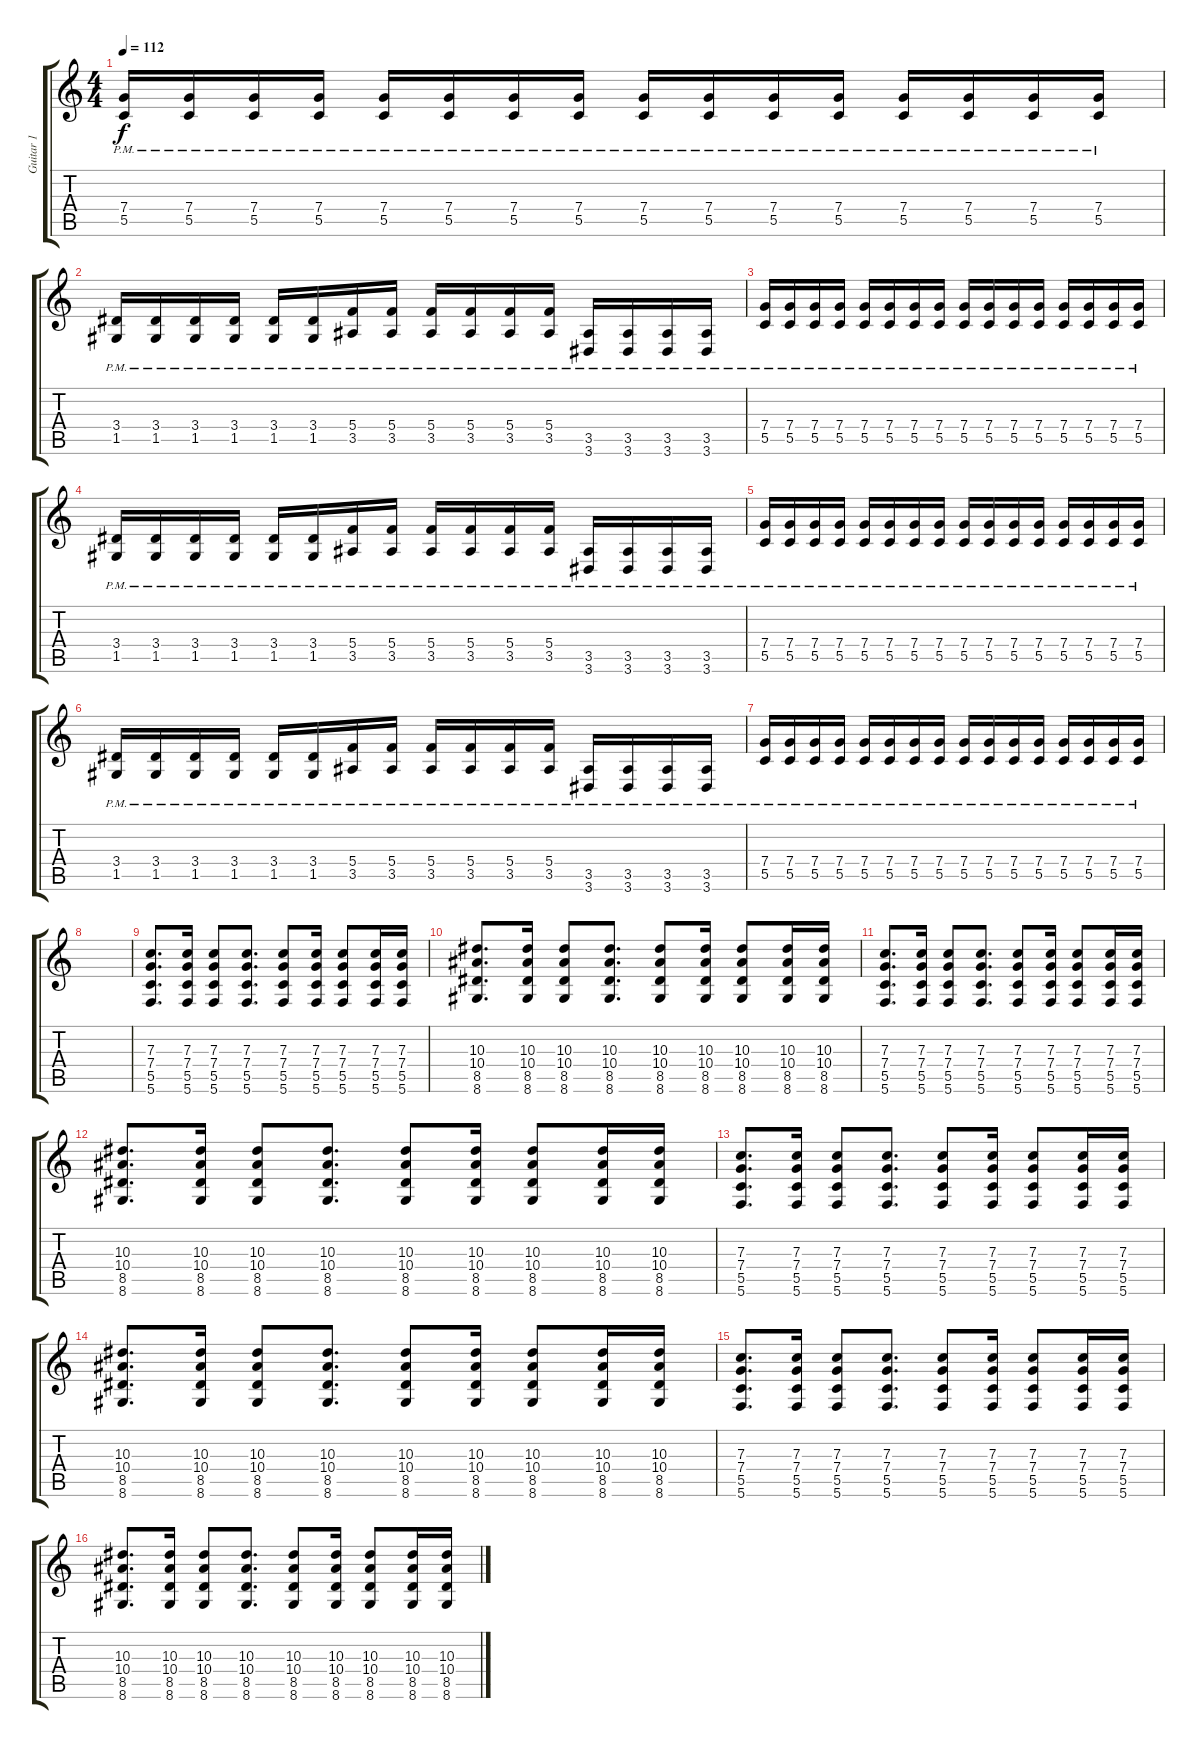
\track ("Guitar 1" "Guitar 1") {instrument distortionguitar}
\staff {score tabs}
\tuning (D4 A3 F3 C3 G2 C2) {hide}
\ts (4 4)
\tempo 112
\clef g2
\ks c
(7.4{pm} 5.5{pm}).16{dy f instrument distortionguitar} (7.4{pm} 5.5{pm}).16 (7.4{pm} 5.5{pm}).16 (7.4{pm} 5.5{pm}).16 (7.4{pm} 5.5{pm}).16 (7.4{pm} 5.5{pm}).16 (7.4{pm} 5.5{pm}).16 (7.4{pm} 5.5{pm}).16 (7.4{pm} 5.5{pm}).16 (7.4{pm} 5.5{pm}).16 (7.4{pm} 5.5{pm}).16 (7.4{pm} 5.5{pm}).16 (7.4{pm} 5.5{pm}).16 (7.4{pm} 5.5{pm}).16 (7.4{pm} 5.5{pm}).16 (7.4{pm} 5.5{pm}).16 |
(3.4{pm} 1.5{pm}).16 (3.4{pm} 1.5{pm}).16 (3.4{pm} 1.5{pm}).16 (3.4{pm} 1.5{pm}).16 (3.4{pm} 1.5{pm}).16 (3.4{pm} 1.5{pm}).16 (5.4{pm} 3.5{pm}).16 (5.4{pm} 3.5{pm}).16 (5.4{pm} 3.5{pm}).16 (5.4{pm} 3.5{pm}).16 (5.4{pm} 3.5{pm}).16 (5.4{pm} 3.5{pm}).16 (3.5{pm} 3.6{pm}).16 (3.5{pm} 3.6{pm}).16 (3.5{pm} 3.6{pm}).16 (3.5{pm} 3.6{pm}).16 |
(7.4{pm} 5.5{pm}).16 (7.4{pm} 5.5{pm}).16 (7.4{pm} 5.5{pm}).16 (7.4{pm} 5.5{pm}).16 (7.4{pm} 5.5{pm}).16 (7.4{pm} 5.5{pm}).16 (7.4{pm} 5.5{pm}).16 (7.4{pm} 5.5{pm}).16 (7.4{pm} 5.5{pm}).16 (7.4{pm} 5.5{pm}).16 (7.4{pm} 5.5{pm}).16 (7.4{pm} 5.5{pm}).16 (7.4{pm} 5.5{pm}).16 (7.4{pm} 5.5{pm}).16 (7.4{pm} 5.5{pm}).16 (7.4{pm} 5.5{pm}).16 |
(3.4{pm} 1.5{pm}).16 (3.4{pm} 1.5{pm}).16 (3.4{pm} 1.5{pm}).16 (3.4{pm} 1.5{pm}).16 (3.4{pm} 1.5{pm}).16 (3.4{pm} 1.5{pm}).16 (5.4{pm} 3.5{pm}).16 (5.4{pm} 3.5{pm}).16 (5.4{pm} 3.5{pm}).16 (5.4{pm} 3.5{pm}).16 (5.4{pm} 3.5{pm}).16 (5.4{pm} 3.5{pm}).16 (3.5{pm} 3.6{pm}).16 (3.5{pm} 3.6{pm}).16 (3.5{pm} 3.6{pm}).16 (3.5{pm} 3.6{pm}).16 |
(7.4{pm} 5.5{pm}).16 (7.4{pm} 5.5{pm}).16 (7.4{pm} 5.5{pm}).16 (7.4{pm} 5.5{pm}).16 (7.4{pm} 5.5{pm}).16 (7.4{pm} 5.5{pm}).16 (7.4{pm} 5.5{pm}).16 (7.4{pm} 5.5{pm}).16 (7.4{pm} 5.5{pm}).16 (7.4{pm} 5.5{pm}).16 (7.4{pm} 5.5{pm}).16 (7.4{pm} 5.5{pm}).16 (7.4{pm} 5.5{pm}).16 (7.4{pm} 5.5{pm}).16 (7.4{pm} 5.5{pm}).16 (7.4{pm} 5.5{pm}).16 |
(3.4{pm} 1.5{pm}).16 (3.4{pm} 1.5{pm}).16 (3.4{pm} 1.5{pm}).16 (3.4{pm} 1.5{pm}).16 (3.4{pm} 1.5{pm}).16 (3.4{pm} 1.5{pm}).16 (5.4{pm} 3.5{pm}).16 (5.4{pm} 3.5{pm}).16 (5.4{pm} 3.5{pm}).16 (5.4{pm} 3.5{pm}).16 (5.4{pm} 3.5{pm}).16 (5.4{pm} 3.5{pm}).16 (3.5{pm} 3.6{pm}).16 (3.5{pm} 3.6{pm}).16 (3.5{pm} 3.6{pm}).16 (3.5{pm} 3.6{pm}).16 |
(7.4{pm} 5.5{pm}).16 (7.4{pm} 5.5{pm}).16 (7.4{pm} 5.5{pm}).16 (7.4{pm} 5.5{pm}).16 (7.4{pm} 5.5{pm}).16 (7.4{pm} 5.5{pm}).16 (7.4{pm} 5.5{pm}).16 (7.4{pm} 5.5{pm}).16 (7.4{pm} 5.5{pm}).16 (7.4{pm} 5.5{pm}).16 (7.4{pm} 5.5{pm}).16 (7.4{pm} 5.5{pm}).16 (7.4{pm} 5.5{pm}).16 (7.4{pm} 5.5{pm}).16 (7.4{pm} 5.5{pm}).16 (7.4{pm} 5.5{pm}).16 |
|
(7.3 7.4 5.5 5.6).8{d} (7.3 7.4 5.5 5.6).16 (7.3 7.4 5.5 5.6).8 (7.3 7.4 5.5 5.6).8{d} (7.3 7.4 5.5 5.6).8 (7.3 7.4 5.5 5.6).16 (7.3 7.4 5.5 5.6).8 (7.3 7.4 5.5 5.6).16 (7.3 7.4 5.5 5.6).16 |
(10.3 10.4 8.5 8.6).8{d} (10.3 10.4 8.5 8.6).16 (10.3 10.4 8.5 8.6).8 (10.3 10.4 8.5 8.6).8{d} (10.3 10.4 8.5 8.6).8 (10.3 10.4 8.5 8.6).16 (10.3 10.4 8.5 8.6).8 (10.3 10.4 8.5 8.6).16 (10.3 10.4 8.5 8.6).16 |
(7.3 7.4 5.5 5.6).8{d} (7.3 7.4 5.5 5.6).16 (7.3 7.4 5.5 5.6).8 (7.3 7.4 5.5 5.6).8{d} (7.3 7.4 5.5 5.6).8 (7.3 7.4 5.5 5.6).16 (7.3 7.4 5.5 5.6).8 (7.3 7.4 5.5 5.6).16 (7.3 7.4 5.5 5.6).16 |
(10.3 10.4 8.5 8.6).8{d} (10.3 10.4 8.5 8.6).16 (10.3 10.4 8.5 8.6).8 (10.3 10.4 8.5 8.6).8{d} (10.3 10.4 8.5 8.6).8 (10.3 10.4 8.5 8.6).16 (10.3 10.4 8.5 8.6).8 (10.3 10.4 8.5 8.6).16 (10.3 10.4 8.5 8.6).16 |
(7.3 7.4 5.5 5.6).8{d} (7.3 7.4 5.5 5.6).16 (7.3 7.4 5.5 5.6).8 (7.3 7.4 5.5 5.6).8{d} (7.3 7.4 5.5 5.6).8 (7.3 7.4 5.5 5.6).16 (7.3 7.4 5.5 5.6).8 (7.3 7.4 5.5 5.6).16 (7.3 7.4 5.5 5.6).16 |
(10.3 10.4 8.5 8.6).8{d} (10.3 10.4 8.5 8.6).16 (10.3 10.4 8.5 8.6).8 (10.3 10.4 8.5 8.6).8{d} (10.3 10.4 8.5 8.6).8 (10.3 10.4 8.5 8.6).16 (10.3 10.4 8.5 8.6).8 (10.3 10.4 8.5 8.6).16 (10.3 10.4 8.5 8.6).16 |
(7.3 7.4 5.5 5.6).8{d} (7.3 7.4 5.5 5.6).16 (7.3 7.4 5.5 5.6).8 (7.3 7.4 5.5 5.6).8{d} (7.3 7.4 5.5 5.6).8 (7.3 7.4 5.5 5.6).16 (7.3 7.4 5.5 5.6).8 (7.3 7.4 5.5 5.6).16 (7.3 7.4 5.5 5.6).16 |
(10.3 10.4 8.5 8.6).8{d} (10.3 10.4 8.5 8.6).16 (10.3 10.4 8.5 8.6).8 (10.3 10.4 8.5 8.6).8{d} (10.3 10.4 8.5 8.6).8 (10.3 10.4 8.5 8.6).16 (10.3 10.4 8.5 8.6).8 (10.3 10.4 8.5 8.6).16 (10.3 10.4 8.5 8.6).16
